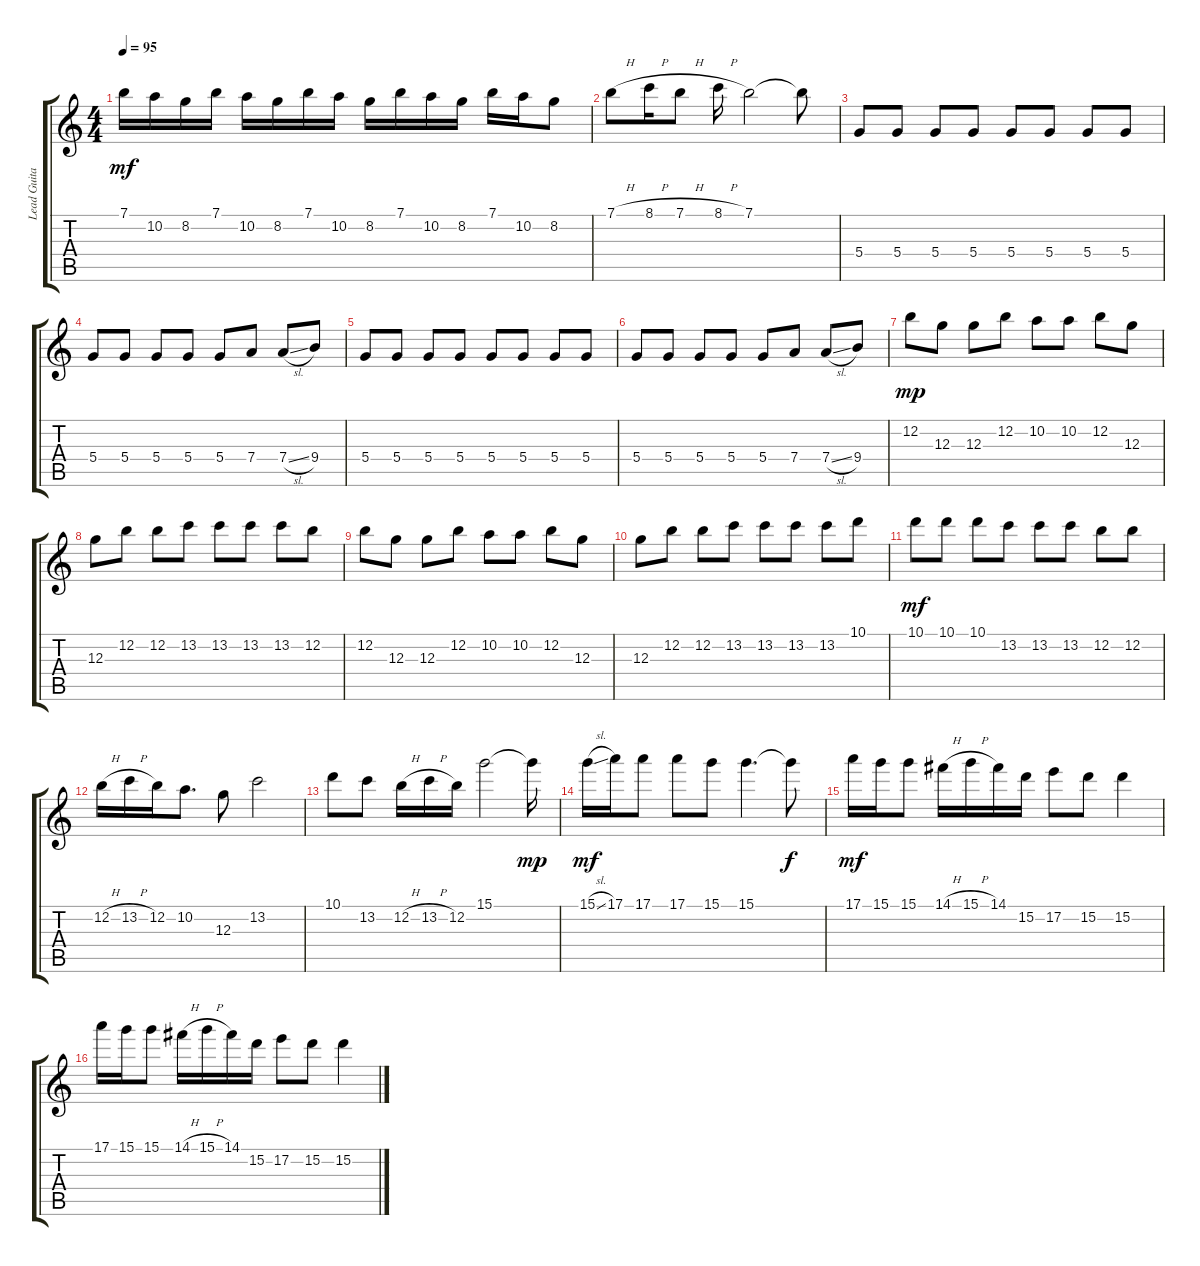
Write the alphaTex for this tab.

\track ("Lead Guitar" "Lead Guita") {instrument overdrivenguitar}
\staff {score tabs}
\tuning (E4 B3 G3 D3 A2 E2) {hide}
\ts (4 4)
\tempo 95
\clef g2
\ks c
7.1.16{dy mf} 10.2.16 8.2.16 7.1.16 10.2.16 8.2.16 7.1.16 10.2.16 8.2.16 7.1.16 10.2.16 8.2.16 7.1.16 10.2.16 8.2.8 |
7.1{h}.8 8.1{h}.16 7.1{h}.8 8.1{h}.16 7.1.2 7.1{t}.8 |
5.4.8 5.4.8 5.4.8 5.4.8 5.4.8 5.4.8 5.4.8 5.4.8 |
5.4.8 5.4.8 5.4.8 5.4.8 5.4.8 7.4.8 7.4{sl}.8 9.4.8 |
5.4.8 5.4.8 5.4.8 5.4.8 5.4.8 5.4.8 5.4.8 5.4.8 |
5.4.8 5.4.8 5.4.8 5.4.8 5.4.8 7.4.8 7.4{sl}.8 9.4.8 |
12.2.8{dy mp} 12.3.8 12.3.8 12.2.8 10.2.8 10.2.8 12.2.8 12.3.8 |
12.3.8 12.2.8 12.2.8 13.2.8 13.2.8 13.2.8 13.2.8 12.2.8 |
12.2.8 12.3.8 12.3.8 12.2.8 10.2.8 10.2.8 12.2.8 12.3.8 |
12.3.8 12.2.8 12.2.8 13.2.8 13.2.8 13.2.8 13.2.8 10.1.8 |
10.1.8{dy mf} 10.1.8 10.1.8 13.2.8 13.2.8 13.2.8 12.2.8 12.2.8 |
12.2{h}.16 13.2{h}.16 12.2.16 10.2.8{d} 12.3.8 13.2.2 |
10.1.8 13.2.8 12.2{h}.16 13.2{h}.16 12.2.16 15.1.2 15.1{t}.16{dy mp} |
15.1{sl}.16{dy mf} 17.1.16 17.1.8 17.1.8 15.1.8 15.1.4{d} 15.1{t}.8{dy f} |
17.1.16{dy mf} 15.1.16 15.1.8 14.1{h}.16 15.1{h}.16 14.1.16 15.2.16 17.2.8 15.2.8 15.2.4 |
17.1.16 15.1.16 15.1.8 14.1{h}.16 15.1{h}.16 14.1.16 15.2.16 17.2.8 15.2.8 15.2.4
